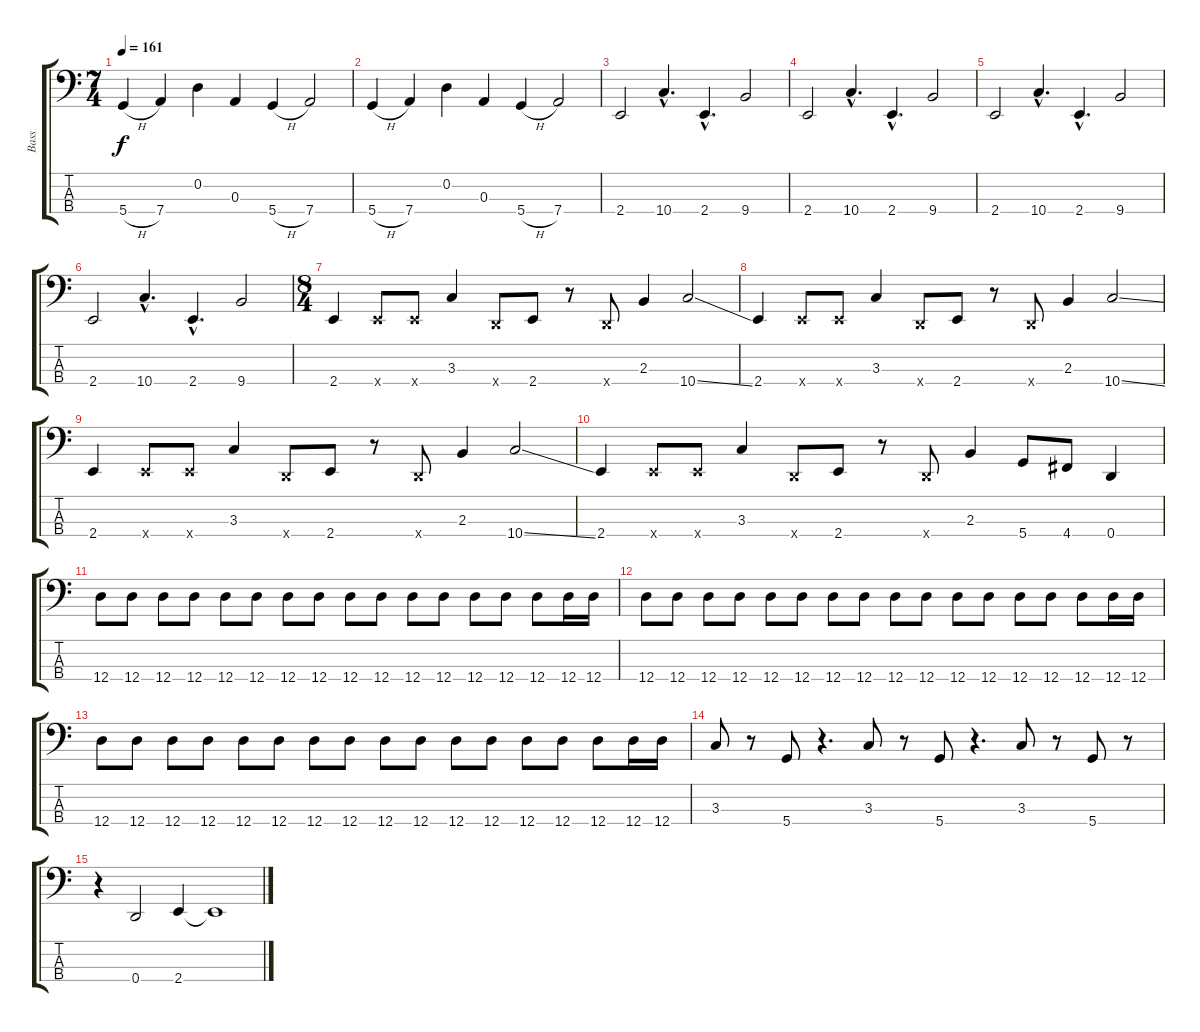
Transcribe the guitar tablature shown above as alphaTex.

\track ("Bass" "Bass") {instrument electricbassfinger}
\staff {score tabs}
\tuning (G2 D2 A1 D1) {hide}
\ts (7 4)
\tempo 161
\clef f4
\ks c
5.4{h}.4{dy f} 7.4.4 0.2.4 0.3.4 5.4{h}.4 7.4.2 |
5.4{h}.4 7.4.4 0.2.4 0.3.4 5.4{h}.4 7.4.2 |
2.4.2 10.4{hac}.4{d} 2.4{hac}.4{d} 9.4.2 |
2.4.2 10.4{hac}.4{d} 2.4{hac}.4{d} 9.4.2 |
2.4.2 10.4{hac}.4{d} 2.4{hac}.4{d} 9.4.2 |
2.4.2 10.4{hac}.4{d} 2.4{hac}.4{d} 9.4.2 |
\ts (8 4)
2.4.4 2.4{x}.8 2.4{x}.8 3.3.4 0.4{x}.8 2.4.8 r.8 0.4{x}.8 2.3.4 10.4{ss}.2 |
2.4.4 2.4{x}.8 2.4{x}.8 3.3.4 0.4{x}.8 2.4.8 r.8 0.4{x}.8 2.3.4 10.4{ss}.2 |
2.4.4 2.4{x}.8 2.4{x}.8 3.3.4 0.4{x}.8 2.4.8 r.8 0.4{x}.8 2.3.4 10.4{ss}.2 |
2.4.4 2.4{x}.8 2.4{x}.8 3.3.4 0.4{x}.8 2.4.8 r.8 0.4{x}.8 2.3.4 5.4.8 4.4.8 0.4.4 |
12.4.8 12.4.8 12.4.8 12.4.8 12.4.8 12.4.8 12.4.8 12.4.8 12.4.8 12.4.8 12.4.8 12.4.8 12.4.8 12.4.8 12.4.8 12.4.16 12.4.16 |
12.4.8 12.4.8 12.4.8 12.4.8 12.4.8 12.4.8 12.4.8 12.4.8 12.4.8 12.4.8 12.4.8 12.4.8 12.4.8 12.4.8 12.4.8 12.4.16 12.4.16 |
12.4.8 12.4.8 12.4.8 12.4.8 12.4.8 12.4.8 12.4.8 12.4.8 12.4.8 12.4.8 12.4.8 12.4.8 12.4.8 12.4.8 12.4.8 12.4.16 12.4.16 |
3.3.8 r.8 5.4.8 r.4{d} 3.3.8 r.8 5.4.8 r.4{d} 3.3.8 r.8 5.4.8 r.8 |
r.4 0.4.2 2.4.4 2.4{t}.1
